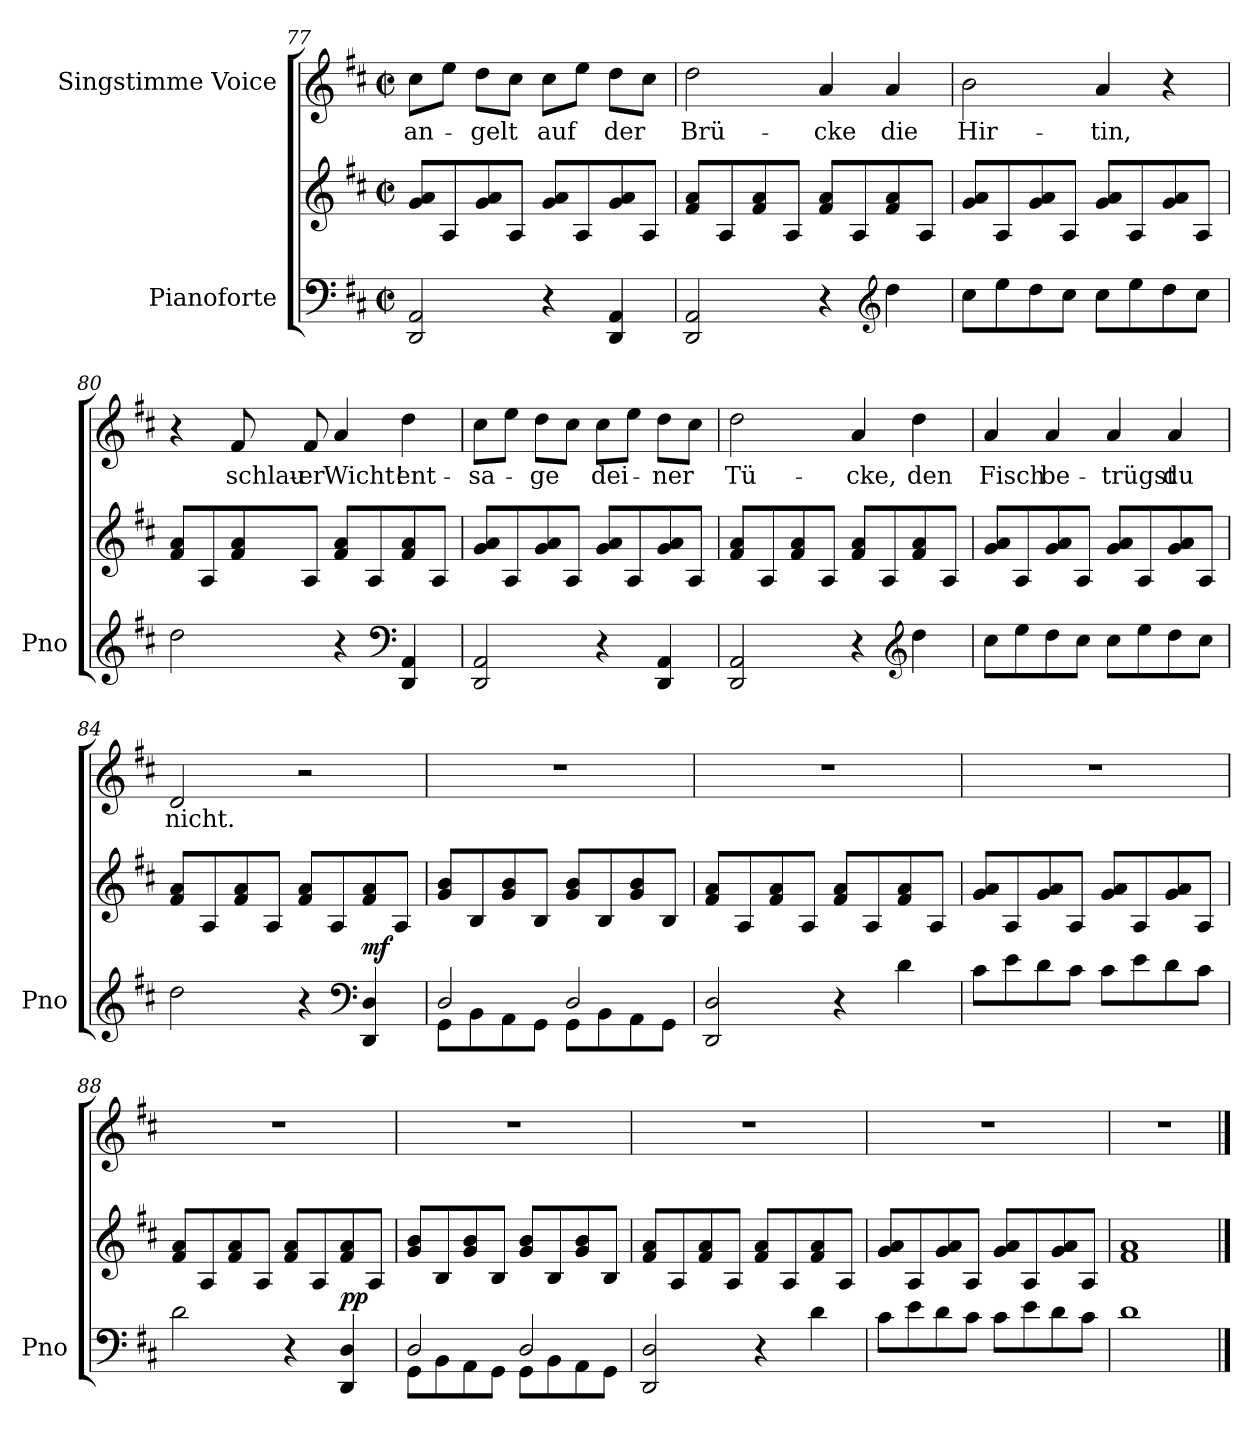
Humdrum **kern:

**kern	**kern	**dynam	**kern	**text
*part2	*part2	*part2	*part1	*part1
*staff3	*staff2	*staff2/3	*staff1	*staff1
*I"Pianoforte	*	*	*I"Singstimme            Voice	*
*I'Pno	*	*	*	*
*clefF4	*clefG2	*	*clefG2	*
*k[f#c#]	*k[f#c#]	*	*k[f#c#]	*
*M2/2	*M2/2	*	*M2/2	*
*met(c|)	*met(c|)	*	*met(c|)	*
=77	=77	=77	=77	=77
!	!	!	!	!LO:LY:b
2DD/ 2AA/	8g/ 8a/L	.	8cc#\L	an-
.	8A/	.	8ee\J	.
!	!	!	!	!LO:LY:b
.	8g/ 8a/	.	8dd\L	-gelt
.	8A/J	.	8cc#\J	.
!	!	!	!	!LO:LY:b
4r	8g/ 8a/L	.	8cc#\L	auf
.	8A/	.	8ee\J	.
!	!	!	!	!LO:LY:b
4DD/ 4AA/	8g/ 8a/	.	8dd\L	der
.	8A/J	.	8cc#\J	.
!!LO:LB:g=z
=78	=78	=78	=78	=78
!	!	!	!	!LO:LY:b
2DD/ 2AA/	8f#/ 8a/L	.	2dd\	Brü-
.	8A/	.	.	.
.	8f#/ 8a/	.	.	.
.	8A/J	.	.	.
!	!	!	!	!LO:LY:b
4r	8f#/ 8a/L	.	4a/	-cke
.	8A/	.	.	.
*clefG2	*	*	*	*
!	!	!	!	!LO:LY:b
4dd\	8f#/ 8a/	.	4a/	die
.	8A/J	.	.	.
!!LO:LB:g=z
=79	=79	=79	=79	=79
!	!	!	!	!LO:LY:b
8cc#\L	8g/ 8a/L	.	2b\	Hir-
8ee\	8A/	.	.	.
8dd\	8g/ 8a/	.	.	.
8cc#\J	8A/J	.	.	.
!	!	!	!	!LO:LY:b
8cc#\L	8g/ 8a/L	.	4a/	-tin,
8ee\	8A/	.	.	.
8dd\	8g/ 8a/	.	4r	.
8cc#\J	8A/J	.	.	.
=80	=80	=80	=80	=80
2dd\	8f#/ 8a/L	.	4r	.
.	8A/	.	.	.
!	!	!	!	!LO:LY:b
.	8f#/ 8a/	.	8f#/	schlau-
!	!	!	!	!LO:LY:b
.	8A/J	.	8f#/	-er
!	!	!	!	!LO:LY:b
4r	8f#/ 8a/L	.	4a/	Wicht!
.	8A/	.	.	.
*clefF4	*	*	*	*
!	!	!	!	!LO:LY:b
4DD/ 4AA/	8f#/ 8a/	.	4dd\	ent-
.	8A/J	.	.	.
=81	=81	=81	=81	=81
!	!	!	!	!LO:LY:b
2DD/ 2AA/	8g/ 8a/L	.	8cc#\L	-sa-
.	8A/	.	8ee\J	.
!	!	!	!	!LO:LY:b
.	8g/ 8a/	.	8dd\L	-ge
.	8A/J	.	8cc#\J	.
!	!	!	!	!LO:LY:b
4r	8g/ 8a/L	.	8cc#\L	dei-
.	8A/	.	8ee\J	.
!	!	!	!	!LO:LY:b
4DD/ 4AA/	8g/ 8a/	.	8dd\L	-ner
.	8A/J	.	8cc#\J	.
=82	=82	=82	=82	=82
!	!	!	!	!LO:LY:b
2DD/ 2AA/	8f#/ 8a/L	.	2dd\	Tü-
.	8A/	.	.	.
.	8f#/ 8a/	.	.	.
.	8A/J	.	.	.
!	!	!	!	!LO:LY:b
4r	8f#/ 8a/L	.	4a/	-cke,
.	8A/	.	.	.
*clefG2	*	*	*	*
!	!	!	!	!LO:LY:b
4dd\	8f#/ 8a/	.	4dd\	den
.	8A/J	.	.	.
!!LO:PB:g=z
=83	=83	=83	=83	=83
!	!	!	!	!LO:LY:b
8cc#\L	8g/ 8a/L	.	4a/	Fisch
8ee\	8A/	.	.	.
!	!	!	!	!LO:LY:b
8dd\	8g/ 8a/	.	4a/	be-
8cc#\J	8A/J	.	.	.
!	!	!	!	!LO:LY:b
8cc#\L	8g/ 8a/L	.	4a/	-trügst
8ee\	8A/	.	.	.
!	!	!	!	!LO:LY:b
8dd\	8g/ 8a/	.	4a/	du
8cc#\J	8A/J	.	.	.
=84	=84	=84	=84	=84
!	!	!	!	!LO:LY:b
2dd\	8f#/ 8a/L	.	2d/	nicht.
.	8A/	.	.	.
.	8f#/ 8a/	.	.	.
.	8A/J	.	.	.
4r	8f#/ 8a/L	.	2r	.
.	8A/	.	.	.
*clefF4	*	*	*	*
!	!	!LO:DY:b	!	!
4DD/ 4D/	8f#/ 8a/	mf	.	.
.	8A/J	.	.	.
=85	=85	=85	=85	=85
*^	*	*	*	*
2D/	8GG\L	8g/ 8b/L	.	1r	.
.	8BB\	8B/	.	.	.
.	8AA\	8g/ 8b/	.	.	.
.	8GG\J	8B/J	.	.	.
2D/	8GG\L	8g/ 8b/L	.	.	.
.	8BB\	8B/	.	.	.
.	8AA\	8g/ 8b/	.	.	.
.	8GG\J	8B/J	.	.	.
*v	*v	*	*	*	*
=86	=86	=86	=86	=86
2DD/ 2D/	8f#/ 8a/L	.	1r	.
.	8A/	.	.	.
.	8f#/ 8a/	.	.	.
.	8A/J	.	.	.
4r	8f#/ 8a/L	.	.	.
.	8A/	.	.	.
4d\	8f#/ 8a/	.	.	.
.	8A/J	.	.	.
!!LO:LB:g=z
=87	=87	=87	=87	=87
8c#\L	8g/ 8a/L	.	1r	.
8e\	8A/	.	.	.
8d\	8g/ 8a/	.	.	.
8c#\J	8A/J	.	.	.
8c#\L	8g/ 8a/L	.	.	.
8e\	8A/	.	.	.
8d\	8g/ 8a/	.	.	.
8c#\J	8A/J	.	.	.
!!LO:LB:g=z
=88	=88	=88	=88	=88
2d\	8f#/ 8a/L	.	1r	.
.	8A/	.	.	.
.	8f#/ 8a/	.	.	.
.	8A/J	.	.	.
4r	8f#/ 8a/L	.	.	.
.	8A/	.	.	.
!	!	!LO:DY:b	!	!
4DD/ 4D/	8f#/ 8a/	pp	.	.
.	8A/J	.	.	.
=89	=89	=89	=89	=89
*^	*	*	*	*
2D/	8GG\L	8g/ 8b/L	.	1r	.
.	8BB\	8B/	.	.	.
.	8AA\	8g/ 8b/	.	.	.
.	8GG\J	8B/J	.	.	.
2D/	8GG\L	8g/ 8b/L	.	.	.
.	8BB\	8B/	.	.	.
.	8AA\	8g/ 8b/	.	.	.
.	8GG\J	8B/J	.	.	.
*v	*v	*	*	*	*
=90	=90	=90	=90	=90
2DD/ 2D/	8f#/ 8a/L	.	1r	.
.	8A/	.	.	.
.	8f#/ 8a/	.	.	.
.	8A/J	.	.	.
4r	8f#/ 8a/L	.	.	.
.	8A/	.	.	.
4d\	8f#/ 8a/	.	.	.
.	8A/J	.	.	.
=91	=91	=91	=91	=91
8c#\L	8g/ 8a/L	.	1r	.
8e\	8A/	.	.	.
8d\	8g/ 8a/	.	.	.
8c#\J	8A/J	.	.	.
8c#\L	8g/ 8a/L	.	.	.
8e\	8A/	.	.	.
8d\	8g/ 8a/	.	.	.
8c#\J	8A/J	.	.	.
=92	=92	=92	=92	=92
1d	1f# 1a	.	1r	.
==	==	==	==	==
*-	*-	*-	*-	*-
